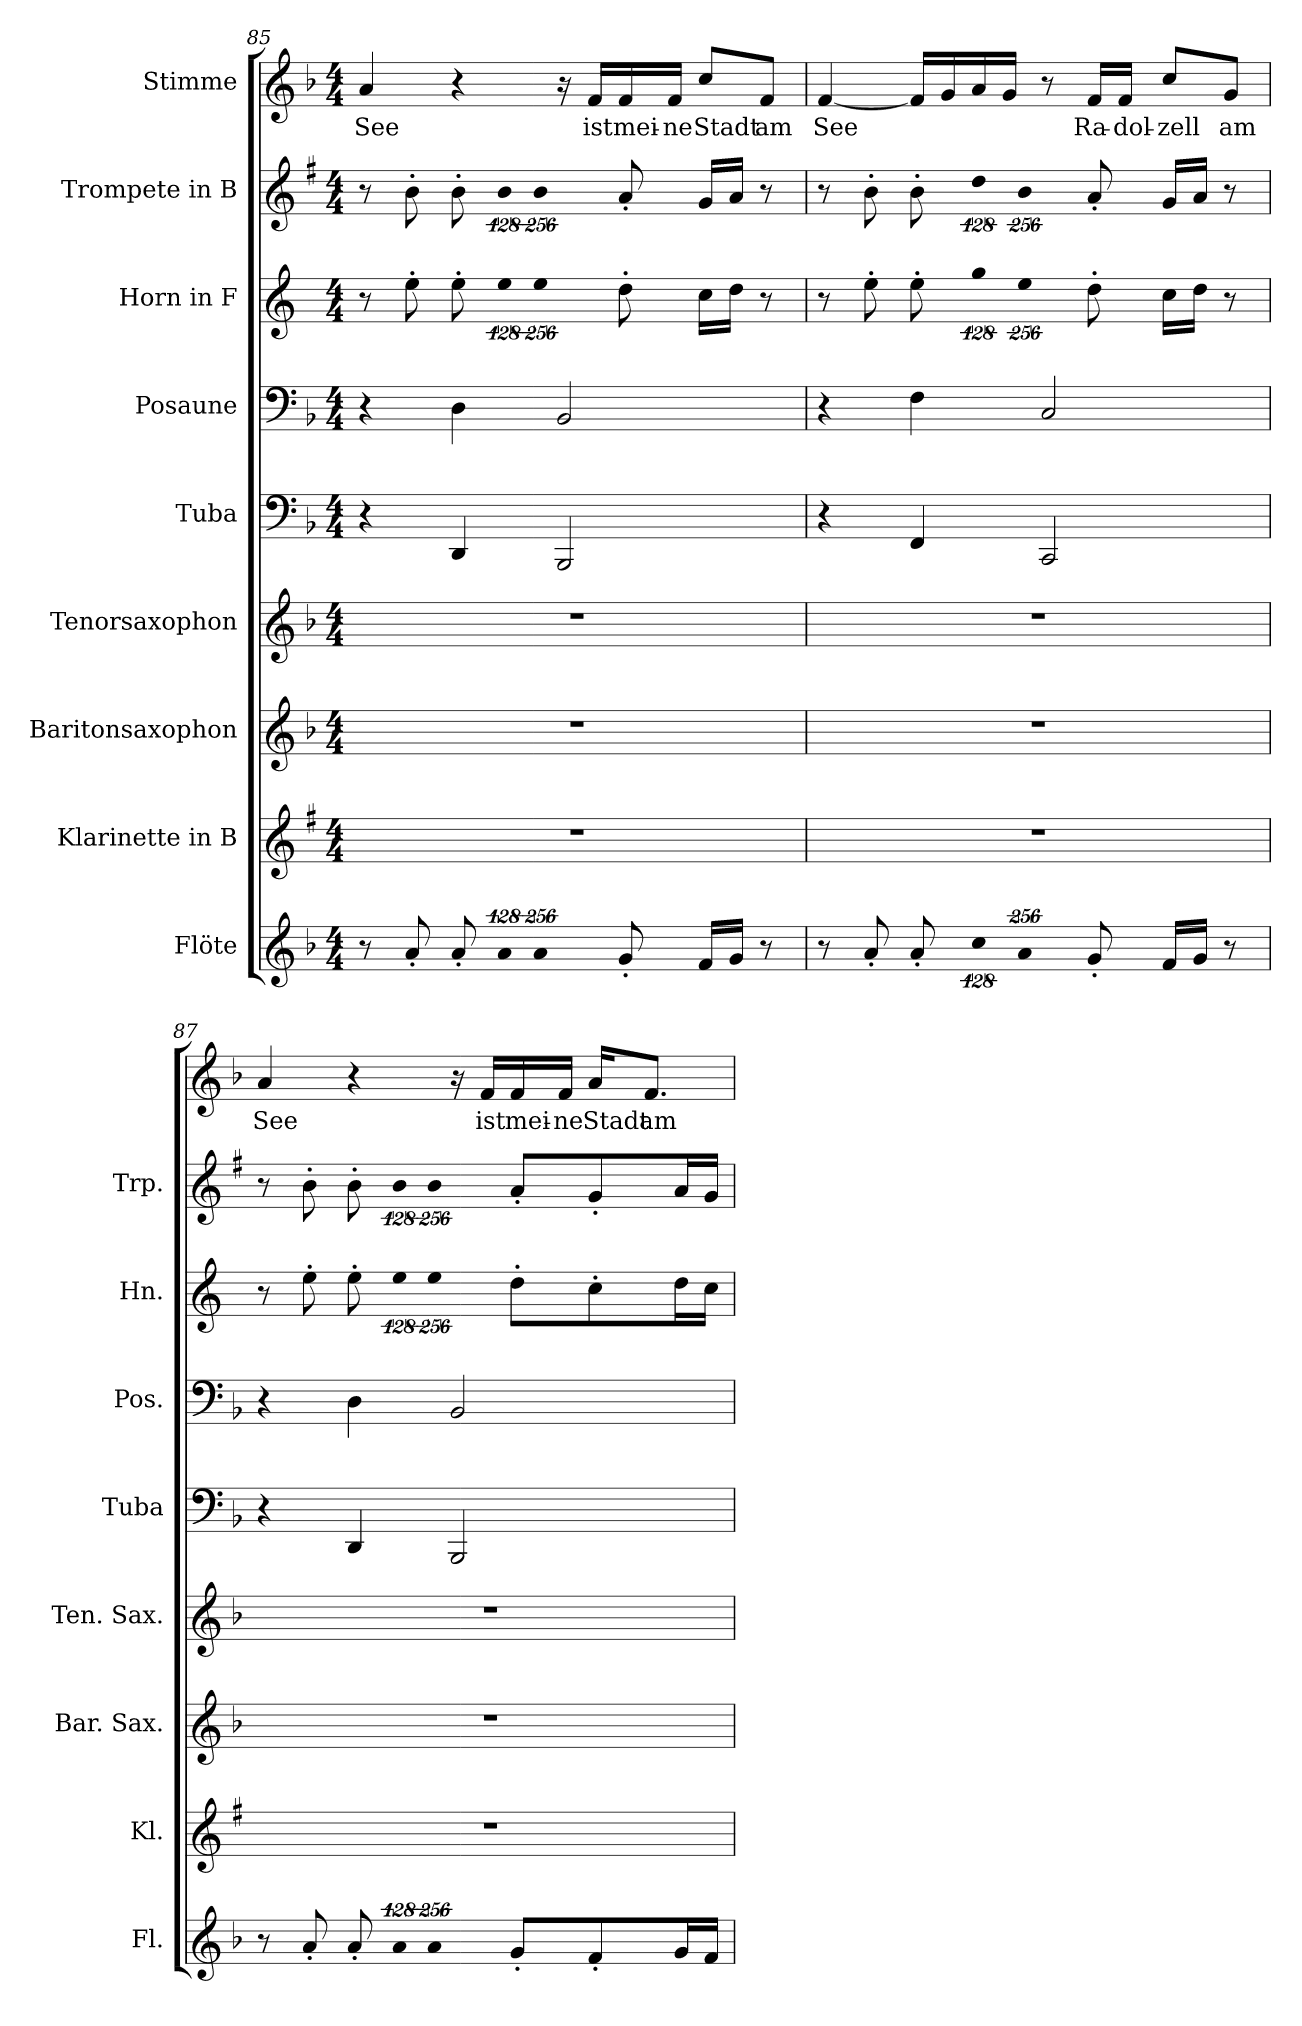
**kern	**kern	**kern	**kern	**kern	**kern	**kern	**kern	**kern	**text
*part9	*part8	*part7	*part6	*part5	*part4	*part3	*part2	*part1	*part1
*staff9	*staff8	*staff7	*staff6	*staff5	*staff4	*staff3	*staff2	*staff1	*staff1
*I"Flöte	*I"Klarinette in B	*I"Baritonsaxophon	*I"Tenorsaxophon	*I"Tuba	*I"Posaune	*I"Horn in F	*I"Trompete in B	*I"Stimme	*
*I'Fl.	*I'Kl.	*I'Bar. Sax.	*I'Ten. Sax.	*I'Tuba	*I'Pos.	*I'Hn.	*I'Trp.	*	*
!!LO:LB:g=z
*clefG2	*clefG2	*clefG2	*clefG2	*clefF4	*clefF4	*clefG2	*clefG2	*clefG2	*
*	*ITrd1c2	*ITrd12c21	*ITrd8c14	*	*	*ITrd4c7	*ITrd1c2	*	*
*k[b-]	*k[b-]	*k[b-]	*k[b-]	*k[b-]	*k[b-]	*k[b-]	*k[b-]	*k[b-]	*
*d:	*d:	*d:	*d:	*d:	*d:	*d:	*d:	*d:	*
*M4/4	*M4/4	*M4/4	*M4/4	*M4/4	*M4/4	*M4/4	*M4/4	*M4/4	*
=85	=85	=85	=85	=85	=85	=85	=85	=85	=85
!	!	!	!	!	!	!	!	!	!LO:LY:b:color=#000000
8r	1r	1r	1r	4r	4r	8r	8r	4ai/	See
8a'i/	.	.	.	.	.	8a'i\	8a'i\	.	.
8a'i/	.	.	.	4DDi/	4Di\	8a'i\	8a'i\	4r	.
!LO:N:vis=8	!	!	!	!	!	!LO:N:vis=8	!LO:N:vis=8	!	!
1024%85ai/	.	.	.	.	.	1024%85ai\	1024%85ai\	.	.
!LO:N:vis=4	!	!	!	!	!	!LO:N:vis=4	!LO:N:vis=4	!	!
1024%171ai/	.	.	.	.	.	1024%171ai\	1024%171ai\	.	.
.	.	.	.	2BBB-i/	2BB-i/	.	.	16r	.
!	!	!	!	!	!	!	!	!	!LO:LY:b:color=#000000
.	.	.	.	.	.	.	.	16fi/LL	ist
!	!	!	!	!	!	!	!	!	!LO:LY:b:color=#000000
8g'i/	.	.	.	.	.	8g'i\	8g'i/	16fi/	mei-
!	!	!	!	!	!	!	!	!	!LO:LY:b:color=#000000
.	.	.	.	.	.	.	.	16fi/JJ	-ne
!	!	!	!	!	!	!	!	!	!LO:LY:b:color=#000000
16fi/LL	.	.	.	.	.	16fi\LL	16fi/LL	8cci/L	Stadt
16gi/JJ	.	.	.	.	.	16gi\JJ	16gi/JJ	.	.
!	!	!	!	!	!	!	!	!	!LO:LY:b:color=#000000
8r	.	.	.	.	.	8r	8r	8fi/J	am
=86	=86	=86	=86	=86	=86	=86	=86	=86	=86
!	!	!	!	!	!	!	!	!	!LO:LY:b:color=#000000
8r	1r	1r	1r	4r	4r	8r	8r	[<4fi/	See
8a'i/	.	.	.	.	.	8a'i\	8a'i\	.	.
8a'i/	.	.	.	4FFi/	4Fi\	8a'i\	8a'i\	16fi/LL]	.
.	.	.	.	.	.	.	.	16gi/	.
!LO:N:vis=8	!	!	!	!	!	!LO:N:vis=8	!LO:N:vis=8	!	!
1024%85cci\	.	.	.	.	.	1024%85cci\	1024%85cci\	16ai/	.
.	.	.	.	.	.	.	.	16gi/JJ	.
!LO:N:vis=4	!	!	!	!	!	!LO:N:vis=4	!LO:N:vis=4	!	!
1024%171ai/	.	.	.	.	.	1024%171ai\	1024%171ai\	.	.
.	.	.	.	2CCi/	2Ci/	.	.	8r	.
!	!	!	!	!	!	!	!	!	!LO:LY:b:color=#000000
8g'i/	.	.	.	.	.	8g'i\	8g'i/	16fi/LL	Ra-
!	!	!	!	!	!	!	!	!	!LO:LY:b:color=#000000
.	.	.	.	.	.	.	.	16fi/JJ	-dol-
!	!	!	!	!	!	!	!	!	!LO:LY:b:color=#000000
16fi/LL	.	.	.	.	.	16fi\LL	16fi/LL	8cci/L	-zell
16gi/JJ	.	.	.	.	.	16gi\JJ	16gi/JJ	.	.
!	!	!	!	!	!	!	!	!	!LO:LY:b:color=#000000
8r	.	.	.	.	.	8r	8r	8gi/J	am
!!LO:PB:g=z
=87	=87	=87	=87	=87	=87	=87	=87	=87	=87
!	!	!	!	!	!	!	!	!	!LO:LY:b:color=#000000
8r	1r	1r	1r	4r	4r	8r	8r	4ai/	See
8a'i/	.	.	.	.	.	8a'i\	8a'i\	.	.
8a'i/	.	.	.	4DDi/	4Di\	8a'i\	8a'i\	4r	.
!LO:N:vis=8	!	!	!	!	!	!LO:N:vis=8	!LO:N:vis=8	!	!
1024%85ai/	.	.	.	.	.	1024%85ai\	1024%85ai\	.	.
!LO:N:vis=4	!	!	!	!	!	!LO:N:vis=4	!LO:N:vis=4	!	!
1024%171ai/	.	.	.	.	.	1024%171ai\	1024%171ai\	.	.
.	.	.	.	2BBB-i/	2BB-i/	.	.	16r	.
!	!	!	!	!	!	!	!	!	!LO:LY:b:color=#000000
.	.	.	.	.	.	.	.	16fi/LL	ist
!	!	!	!	!	!	!	!	!	!LO:LY:b:color=#000000
8g'i/L	.	.	.	.	.	8g'i\L	8g'i/L	16fi/	mei-
!	!	!	!	!	!	!	!	!	!LO:LY:b:color=#000000
.	.	.	.	.	.	.	.	16fi/JJ	-ne
!	!	!	!	!	!	!	!	!	!LO:LY:b:color=#000000
8f'i/	.	.	.	.	.	8f'i\	8f'i/	16ai/KL	Stadt
!	!	!	!	!	!	!	!	!	!LO:LY:b:color=#000000
.	.	.	.	.	.	.	.	8.fi/J	am
16gi/L	.	.	.	.	.	16gi\L	16gi/L	.	.
16fi/JJ	.	.	.	.	.	16fi\JJ	16fi/JJ	.	.
=	=	=	=	=	=	=	=	=	=
*-	*-	*-	*-	*-	*-	*-	*-	*-	*-
